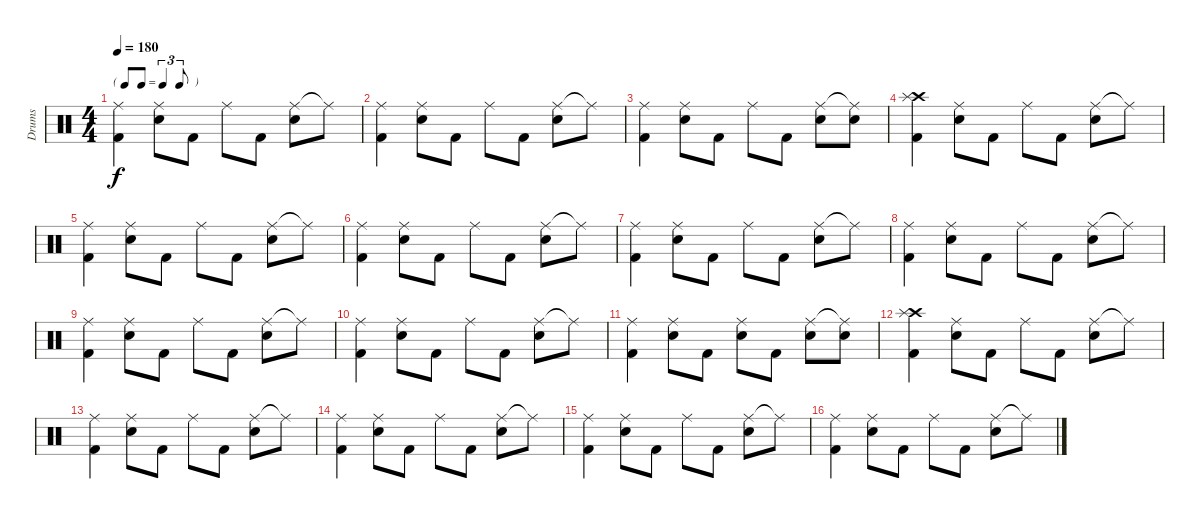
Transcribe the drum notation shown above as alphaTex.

\track ("Drums" "Drums") {instrument percussion}
\staff {score}
\articulation defaults
\ts (4 4)
\tf triplet8th
\tempo 180
\clef neutral
\ks c
("Ride (middle)" "Kick (hit) 2").4{dy f} ("Ride (middle)" "Electric Snare (hit)").8 "Kick (hit) 2".8 "Ride (middle)".8 "Kick (hit) 2".8 ("Ride (middle)" "Electric Snare (hit)").8 "Ride (middle)"{t}.8 |
("Ride (middle)" "Kick (hit) 2").4 ("Ride (middle)" "Electric Snare (hit)").8 "Kick (hit) 2".8 "Ride (middle)".8 "Kick (hit) 2".8 ("Ride (middle)" "Electric Snare (hit)").8 "Ride (middle)"{t}.8 |
("Ride (middle)" "Kick (hit) 2").4 ("Ride (middle)" "Electric Snare (hit)").8 "Kick (hit) 2".8 "Ride (middle)".8 "Kick (hit) 2".8 ("Ride (middle)" "Electric Snare (hit)").8 ("Ride (middle)"{t} "Electric Snare (hit)").8 |
("Crash high (hit)" "Splash (hit)" "Kick (hit) 2").4 ("Ride (middle)" "Electric Snare (hit)").8 "Kick (hit) 2".8 "Ride (middle)".8 "Kick (hit) 2".8 ("Ride (middle)" "Electric Snare (hit)").8 "Ride (middle)"{t}.8 |
("Ride (middle)" "Kick (hit) 2").4 ("Ride (middle)" "Electric Snare (hit)").8 "Kick (hit) 2".8 "Ride (middle)".8 "Kick (hit) 2".8 ("Ride (middle)" "Electric Snare (hit)").8 "Ride (middle)"{t}.8 |
("Ride (middle)" "Kick (hit) 2").4 ("Ride (middle)" "Electric Snare (hit)").8 "Kick (hit) 2".8 "Ride (middle)".8 "Kick (hit) 2".8 ("Ride (middle)" "Electric Snare (hit)").8 "Ride (middle)"{t}.8 |
("Ride (middle)" "Kick (hit) 2").4 ("Ride (middle)" "Electric Snare (hit)").8 "Kick (hit) 2".8 "Ride (middle)".8 "Kick (hit) 2".8 ("Ride (middle)" "Electric Snare (hit)").8 "Ride (middle)"{t}.8 |
("Ride (middle)" "Kick (hit) 2").4 ("Ride (middle)" "Electric Snare (hit)").8 "Kick (hit) 2".8 "Ride (middle)".8 "Kick (hit) 2".8 ("Ride (middle)" "Electric Snare (hit)").8 "Ride (middle)"{t}.8 |
("Ride (middle)" "Kick (hit) 2").4 ("Ride (middle)" "Electric Snare (hit)").8 "Kick (hit) 2".8 "Ride (middle)".8 "Kick (hit) 2".8 ("Ride (middle)" "Electric Snare (hit)").8 "Ride (middle)"{t}.8 |
("Ride (middle)" "Kick (hit) 2").4 ("Ride (middle)" "Electric Snare (hit)").8 "Kick (hit) 2".8 "Ride (middle)".8 "Kick (hit) 2".8 ("Ride (middle)" "Electric Snare (hit)").8 "Ride (middle)"{t}.8 |
("Ride (middle)" "Kick (hit) 2").4 ("Ride (middle)" "Electric Snare (hit)").8 "Kick (hit) 2".8 ("Ride (middle)" "Electric Snare (hit)").8 "Kick (hit) 2".8 ("Ride (middle)" "Electric Snare (hit)").8 ("Ride (middle)"{t} "Electric Snare (hit)").8 |
("Crash high (hit)" "Splash (hit)" "Kick (hit) 2").4 ("Ride (middle)" "Electric Snare (hit)").8 "Kick (hit) 2".8 "Ride (middle)".8 "Kick (hit) 2".8 ("Ride (middle)" "Electric Snare (hit)").8 "Ride (middle)"{t}.8 |
("Ride (middle)" "Kick (hit) 2").4 ("Ride (middle)" "Electric Snare (hit)").8 "Kick (hit) 2".8 "Ride (middle)".8 "Kick (hit) 2".8 ("Ride (middle)" "Electric Snare (hit)").8 "Ride (middle)"{t}.8 |
("Ride (middle)" "Kick (hit) 2").4 ("Ride (middle)" "Electric Snare (hit)").8 "Kick (hit) 2".8 "Ride (middle)".8 "Kick (hit) 2".8 ("Ride (middle)" "Electric Snare (hit)").8 "Ride (middle)"{t}.8 |
("Ride (middle)" "Kick (hit) 2").4 ("Ride (middle)" "Electric Snare (hit)").8 "Kick (hit) 2".8 "Ride (middle)".8 "Kick (hit) 2".8 ("Ride (middle)" "Electric Snare (hit)").8 "Ride (middle)"{t}.8 |
("Ride (middle)" "Kick (hit) 2").4 ("Ride (middle)" "Electric Snare (hit)").8 "Kick (hit) 2".8 "Ride (middle)".8 "Kick (hit) 2".8 ("Ride (middle)" "Electric Snare (hit)").8 "Ride (middle)"{t}.8
